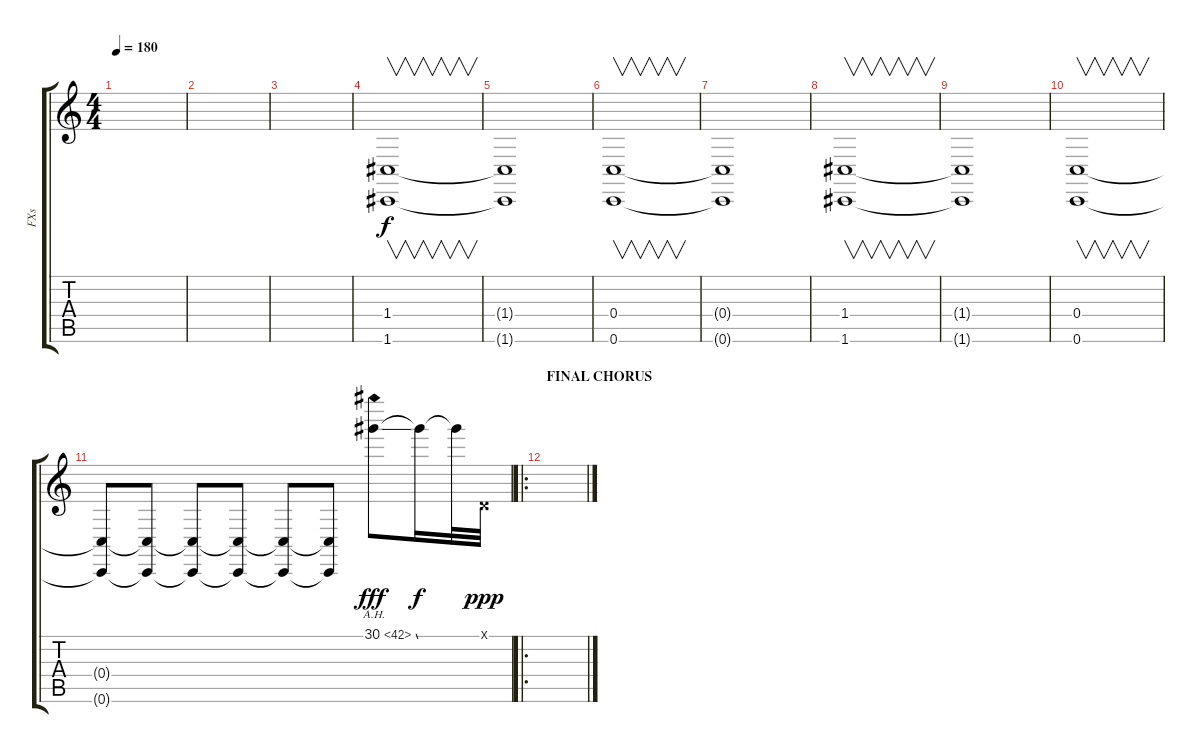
\track ("FXs" "FXs") {instrument lead2sawtooth}
\staff {score tabs}
\tuning (D4 A3 F3 C3 G2 C2) {hide}
\ts (4 4)
\tempo 180
\clef g2
\ks c
|
|
|
(1.4 1.6).1{v dy f instrument lead2sawtooth} |
(1.4{t} 1.6{t}).1 |
(0.4 0.6).1{v} |
(0.4{t} 0.6{t}).1 |
(1.4 1.6).1{v} |
(1.4{t} 1.6{t}).1 |
(0.4 0.6).1{v} |
(0.4{t} 0.6{t}).8 (0.4{t} 0.6{t}).8 (0.4{t} 0.6{t}).8 (0.4{t} 0.6{t}).8 (0.4{t} 0.6{t}).8 (0.4{t} 0.6{t}).8 30.1{ah 12 ss}.8{dy fff balance 8} 30.1{t}.16{dy f} 30.1{t}.32 0.1{x}.32{dy ppp} |
\ro
\section ("" "FINAL CHORUS")
